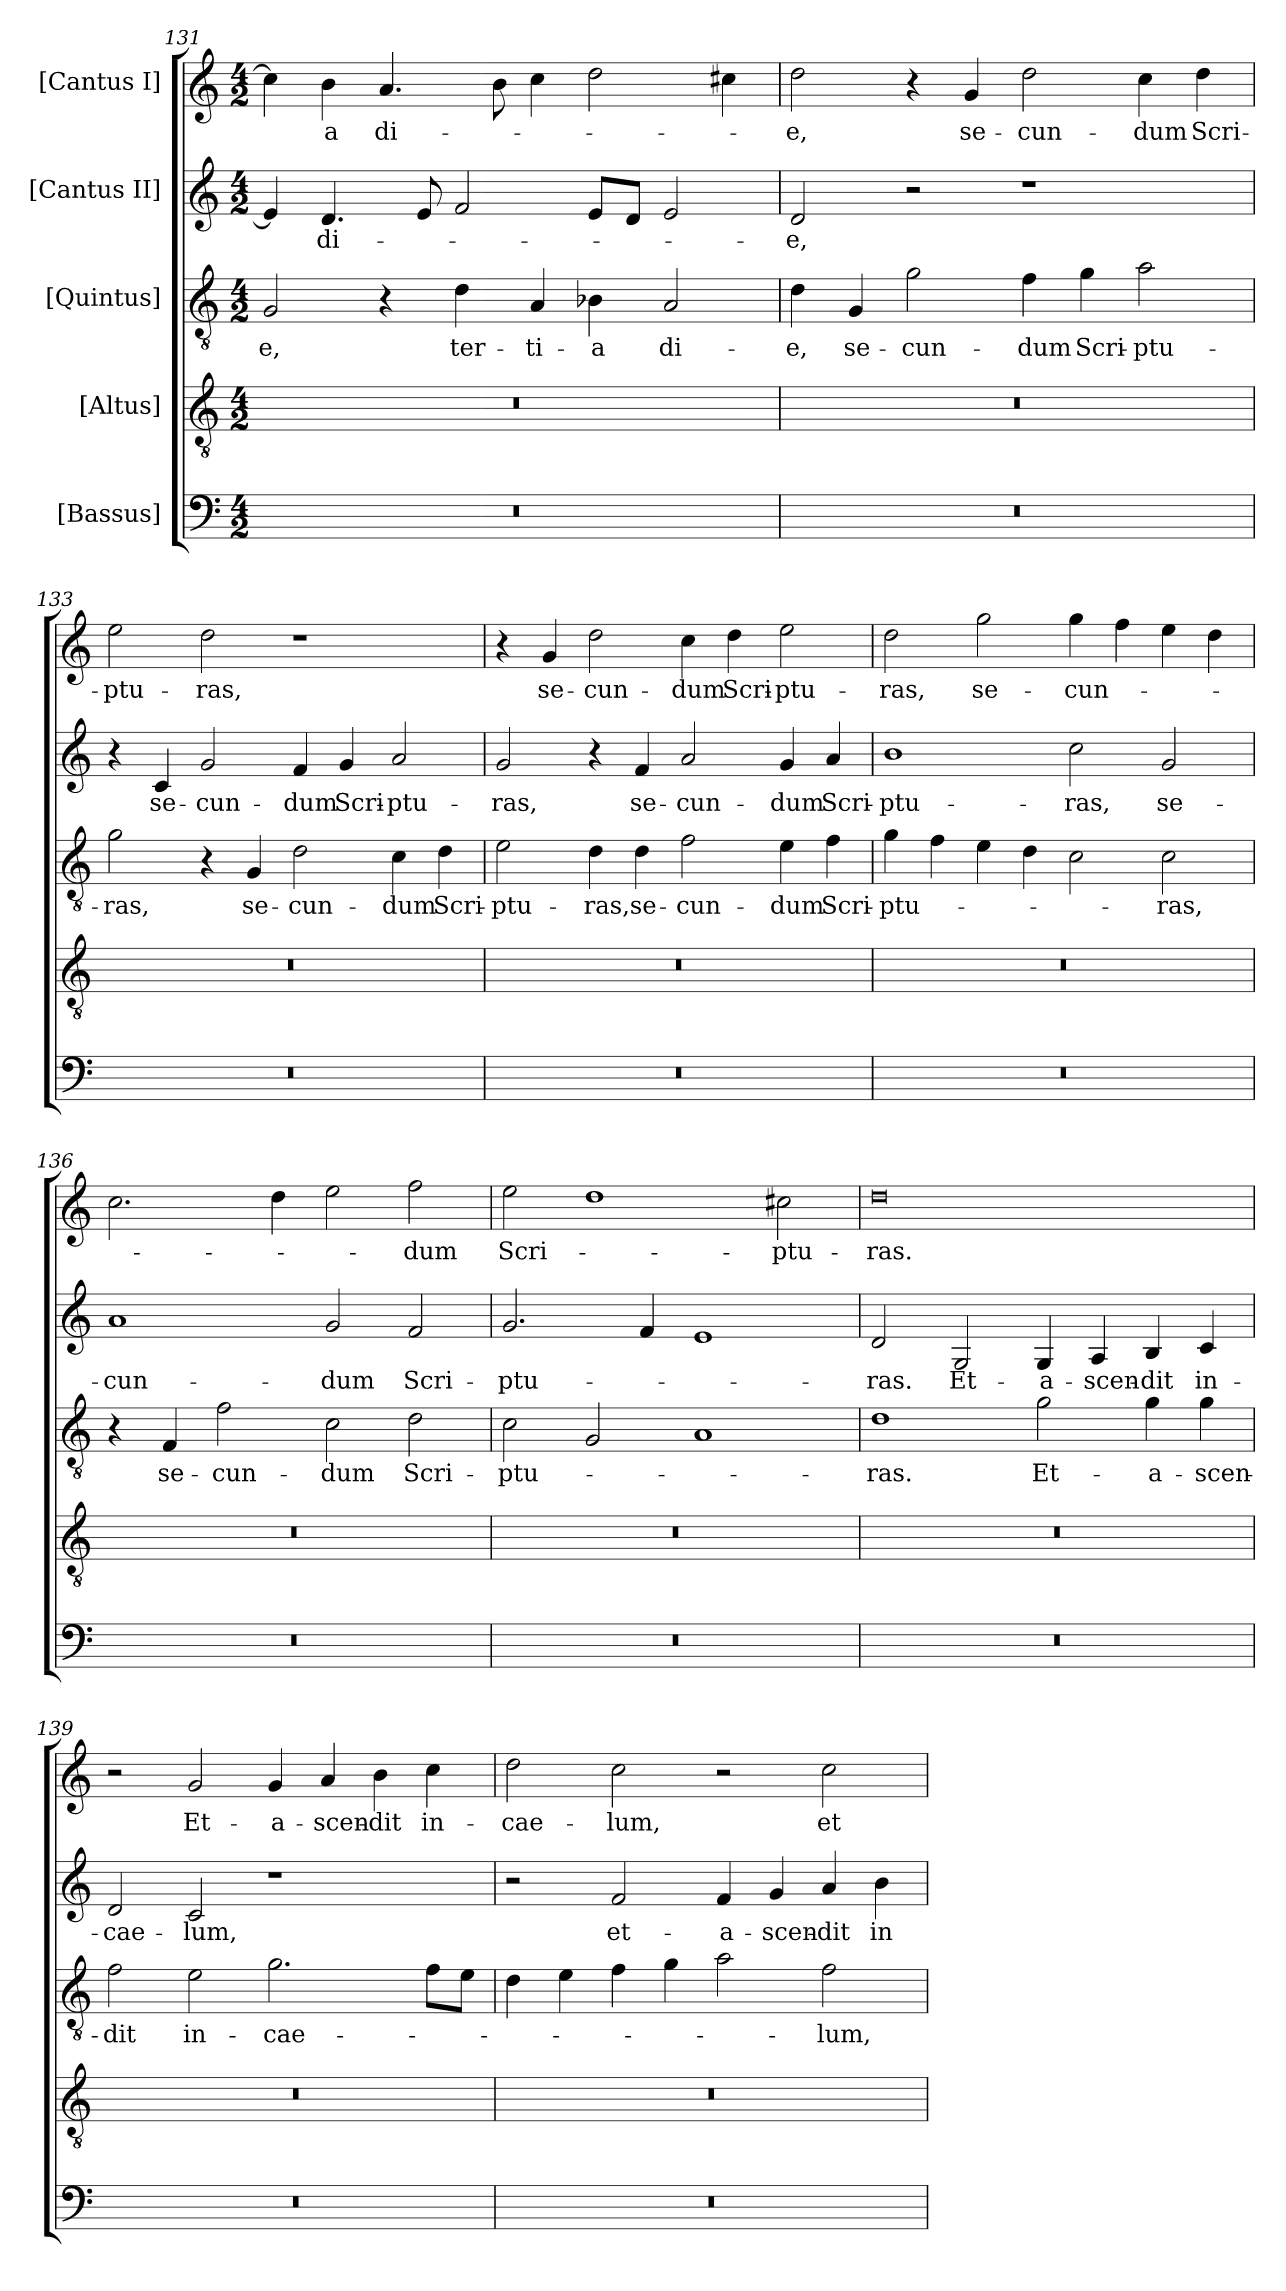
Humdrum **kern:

**kern	**kern	**kern	**text	**kern	**text	**kern	**text
*part5	*part4	*part3	*part3	*part2	*part2	*part1	*part1
*staff5	*staff4	*staff3	*staff3	*staff2	*staff2	*staff1	*staff1
*I"[Bassus]	*I"[Altus]	*I"[Quintus]	*	*I"[Cantus II]	*	*I"[Cantus I]	*
*clefF4	*clefGv2	*clefGv2	*	*clefG2	*	*clefG2	*
*k[]	*k[]	*k[]	*	*k[]	*	*k[]	*
*M4/2	*M4/2	*M4/2	*	*M4/2	*	*M4/2	*
=131	=131	=131	=131	=131	=131	=131	=131
0r	0r	2G/	-e,	4e/]	.	4cc\]	.
.	.	.	.	4.d/	di-	4b\	-a
.	.	4r	.	.	.	4.a/	di-
.	.	.	.	8e/	.	.	.
.	.	4d\	ter-	2f/	.	.	.
.	.	.	.	.	.	8b\	.
.	.	4A/	-ti-	.	.	4cc\	.
.	.	4B-X\	-a	8e/L	.	2dd\	.
.	.	.	.	8d/J	.	.	.
.	.	2A/	di-	2e/	.	.	.
.	.	.	.	.	.	4cc#X\	.
=132	=132	=132	=132	=132	=132	=132	=132
0r	0r	4d\	-e,	2d/	-e,	2dd\	-e,
.	.	4G/	se-	.	.	.	.
.	.	2g\	-cun-	2r	.	4r	.
.	.	.	.	.	.	4g/	se-
.	.	4f\	-dum	1r	.	2dd\	-cun-
.	.	4g\	Scri-	.	.	.	.
.	.	2a\	-ptu-	.	.	4cc\	-dum
.	.	.	.	.	.	4dd\	Scri-
=133	=133	=133	=133	=133	=133	=133	=133
0r	0r	2g\	-ras,	4r	.	2ee\	-ptu-
.	.	.	.	4c/	se-	.	.
.	.	4r	.	2g/	-cun-	2dd\	-ras,
.	.	4G/	se-	.	.	.	.
.	.	2d\	-cun-	4f/	-dum	1r	.
.	.	.	.	4g/	Scri-	.	.
.	.	4c\	-dum	2a/	-ptu-	.	.
.	.	4d\	Scri-	.	.	.	.
=134	=134	=134	=134	=134	=134	=134	=134
0r	0r	2e\	-ptu-	2g/	-ras,	4r	.
.	.	.	.	.	.	4g/	se-
.	.	4d\	-ras,	4r	.	2dd\	-cun-
.	.	4d\	se-	4f/	se-	.	.
.	.	2f\	-cun-	2a/	-cun-	4cc\	-dum
.	.	.	.	.	.	4dd\	Scri-
.	.	4e\	-dum	4g/	-dum	2ee\	-ptu-
.	.	4f\	Scri-	4a/	Scri-	.	.
=135	=135	=135	=135	=135	=135	=135	=135
0r	0r	4g\	-ptu-	1b\	-ptu-	2dd\	-ras,
.	.	4f\	.	.	.	.	.
.	.	4e\	.	.	.	2gg\	se-
.	.	4d\	.	.	.	.	.
.	.	2c\	.	2cc\	-ras,	4gg\	-cun-
.	.	.	.	.	.	4ff\	.
.	.	2c\	-ras,	2g/	se-	4ee\	.
.	.	.	.	.	.	4dd\	.
=136	=136	=136	=136	=136	=136	=136	=136
0r	0r	4r	.	1a/	-cun-	2.cc\	.
.	.	4F/	se-	.	.	.	.
.	.	2f\	-cun-	.	.	.	.
.	.	.	.	.	.	4dd\	.
.	.	2c\	-dum	2g/	-dum	2ee\	.
.	.	2d\	Scri-	2f/	Scri-	2ff\	-dum
=137	=137	=137	=137	=137	=137	=137	=137
0r	0r	2c\	-ptu-	2.g/	-ptu-	2ee\	Scri-
.	.	2G/	.	.	.	1dd\	.
.	.	.	.	4f/	.	.	.
.	.	1A/	.	1e/	.	.	.
.	.	.	.	.	.	2cc#X\	-ptu-
=138	=138	=138	=138	=138	=138	=138	=138
0r	0r	1d\	-ras.	2d/	-ras.	0dd\	-ras.
.	.	.	.	2G/	Et-	.	.
.	.	2g\	Et-	4G/	a-	.	.
.	.	.	.	4A/	-scen-	.	.
.	.	4g\	a-	4B/	-dit	.	.
.	.	4g\	-scen-	4c/	in-	.	.
=139	=139	=139	=139	=139	=139	=139	=139
0r	0r	2f\	-dit	2d/	cae-	2r	.
.	.	2e\	in-	2c/	-lum,	2g/	Et-
.	.	2.g\	cae-	1r	.	4g/	a-
.	.	.	.	.	.	4a/	-scen-
.	.	.	.	.	.	4b\	-dit
.	.	8f\L	.	.	.	4cc\	in-
.	.	8e\J	.	.	.	.	.
=140	=140	=140	=140	=140	=140	=140	=140
0r	0r	4d\	.	2r	.	2dd\	cae-
.	.	4e\	.	.	.	.	.
.	.	4f\	.	2f/	et-	2cc\	-lum,
.	.	4g\	.	.	.	.	.
.	.	2a\	.	4f/	a-	2r	.
.	.	.	.	4g/	-scen-	.	.
.	.	2f\	-lum,	4a/	-dit	2cc\	et-
.	.	.	.	4b\	in-	.	.
=	=	=	=	=	=	=	=
*-	*-	*-	*-	*-	*-	*-	*-
